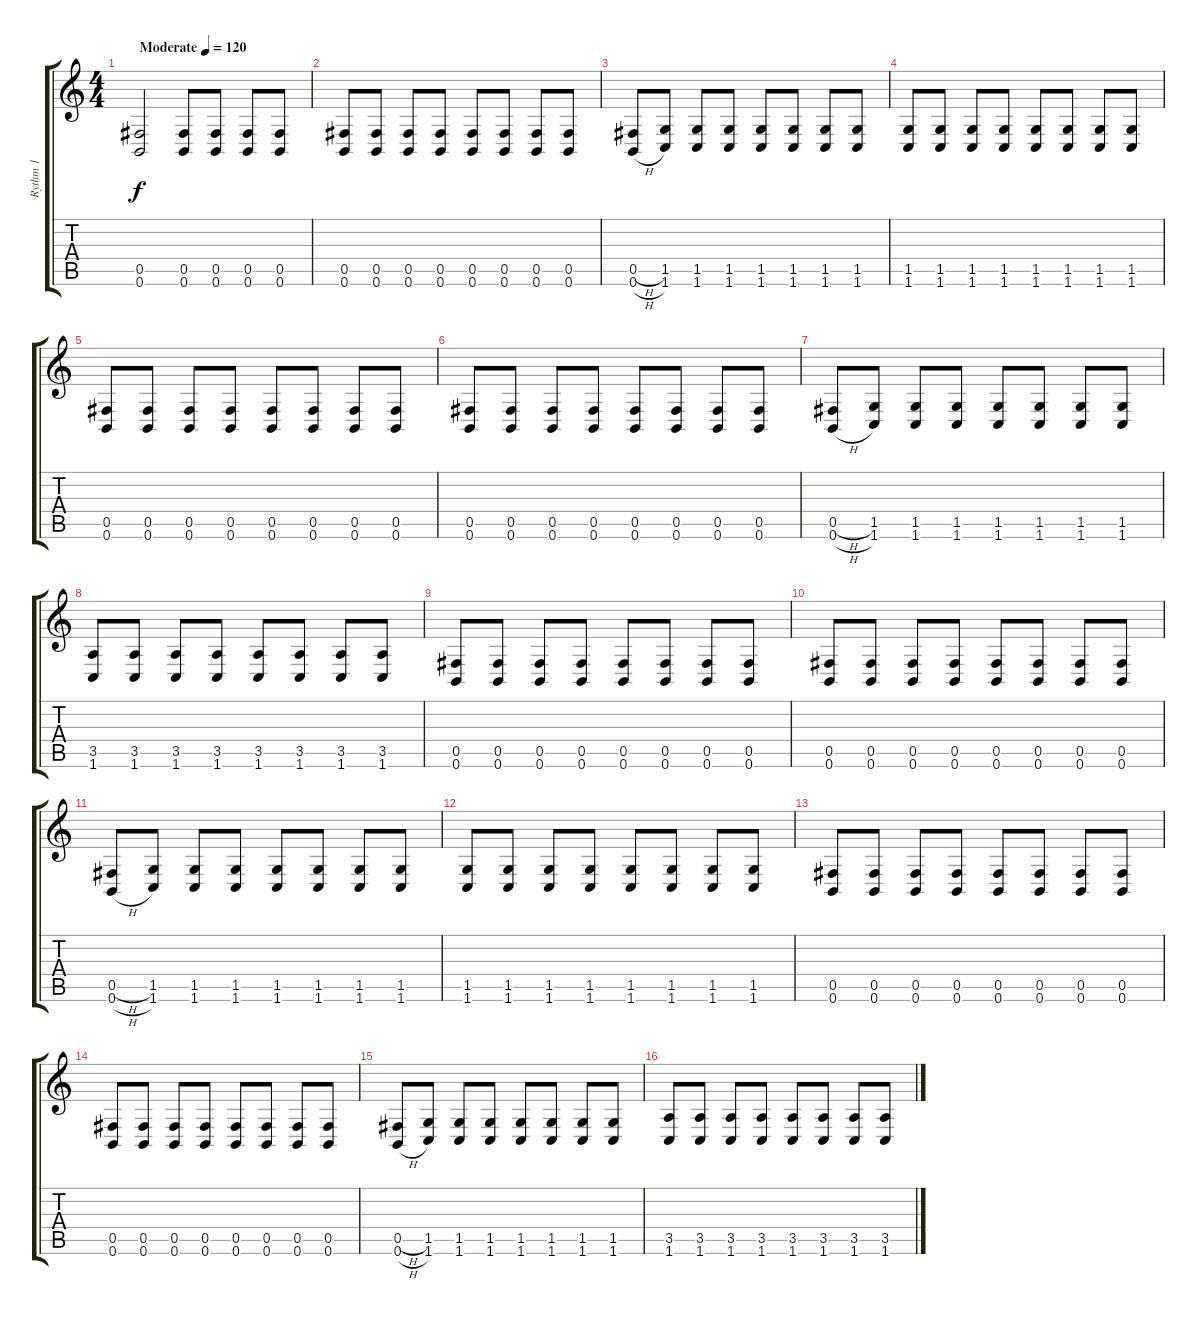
\track ("Rythm 1" "Rythm 1") {instrument distortionguitar}
\staff {score tabs}
\tuning (Db4 Ab3 E3 B2 Gb2 B1) {hide}
\ts (4 4)
\tempo (120 "Moderate")
\clef g2
\ks c
(0.5 0.6).2{dy f instrument distortionguitar} (0.5 0.6).8 (0.5 0.6).8 (0.5 0.6).8 (0.5 0.6).8 |
(0.5 0.6).8 (0.5 0.6).8 (0.5 0.6).8 (0.5 0.6).8 (0.5 0.6).8 (0.5 0.6).8 (0.5 0.6).8 (0.5 0.6).8 |
(0.5{h} 0.6{h}).8 (1.5 1.6).8 (1.5 1.6).8 (1.5 1.6).8 (1.5 1.6).8 (1.5 1.6).8 (1.5 1.6).8 (1.5 1.6).8 |
(1.5 1.6).8 (1.5 1.6).8 (1.5 1.6).8 (1.5 1.6).8 (1.5 1.6).8 (1.5 1.6).8 (1.5 1.6).8 (1.5 1.6).8 |
(0.5 0.6).8 (0.5 0.6).8 (0.5 0.6).8 (0.5 0.6).8 (0.5 0.6).8 (0.5 0.6).8 (0.5 0.6).8 (0.5 0.6).8 |
(0.5 0.6).8 (0.5 0.6).8 (0.5 0.6).8 (0.5 0.6).8 (0.5 0.6).8 (0.5 0.6).8 (0.5 0.6).8 (0.5 0.6).8 |
(0.5{h} 0.6{h}).8 (1.5 1.6).8 (1.5 1.6).8 (1.5 1.6).8 (1.5 1.6).8 (1.5 1.6).8 (1.5 1.6).8 (1.5 1.6).8 |
(3.5 1.6).8 (3.5 1.6).8 (3.5 1.6).8 (3.5 1.6).8 (3.5 1.6).8 (3.5 1.6).8 (3.5 1.6).8 (3.5 1.6).8 |
(0.5 0.6).8 (0.5 0.6).8 (0.5 0.6).8 (0.5 0.6).8 (0.5 0.6).8 (0.5 0.6).8 (0.5 0.6).8 (0.5 0.6).8 |
(0.5 0.6).8 (0.5 0.6).8 (0.5 0.6).8 (0.5 0.6).8 (0.5 0.6).8 (0.5 0.6).8 (0.5 0.6).8 (0.5 0.6).8 |
(0.5{h} 0.6{h}).8 (1.5 1.6).8 (1.5 1.6).8 (1.5 1.6).8 (1.5 1.6).8 (1.5 1.6).8 (1.5 1.6).8 (1.5 1.6).8 |
(1.5 1.6).8 (1.5 1.6).8 (1.5 1.6).8 (1.5 1.6).8 (1.5 1.6).8 (1.5 1.6).8 (1.5 1.6).8 (1.5 1.6).8 |
(0.5 0.6).8 (0.5 0.6).8 (0.5 0.6).8 (0.5 0.6).8 (0.5 0.6).8 (0.5 0.6).8 (0.5 0.6).8 (0.5 0.6).8 |
(0.5 0.6).8 (0.5 0.6).8 (0.5 0.6).8 (0.5 0.6).8 (0.5 0.6).8 (0.5 0.6).8 (0.5 0.6).8 (0.5 0.6).8 |
(0.5{h} 0.6{h}).8 (1.5 1.6).8 (1.5 1.6).8 (1.5 1.6).8 (1.5 1.6).8 (1.5 1.6).8 (1.5 1.6).8 (1.5 1.6).8 |
(3.5 1.6).8 (3.5 1.6).8 (3.5 1.6).8 (3.5 1.6).8 (3.5 1.6).8 (3.5 1.6).8 (3.5 1.6).8 (3.5 1.6).8
